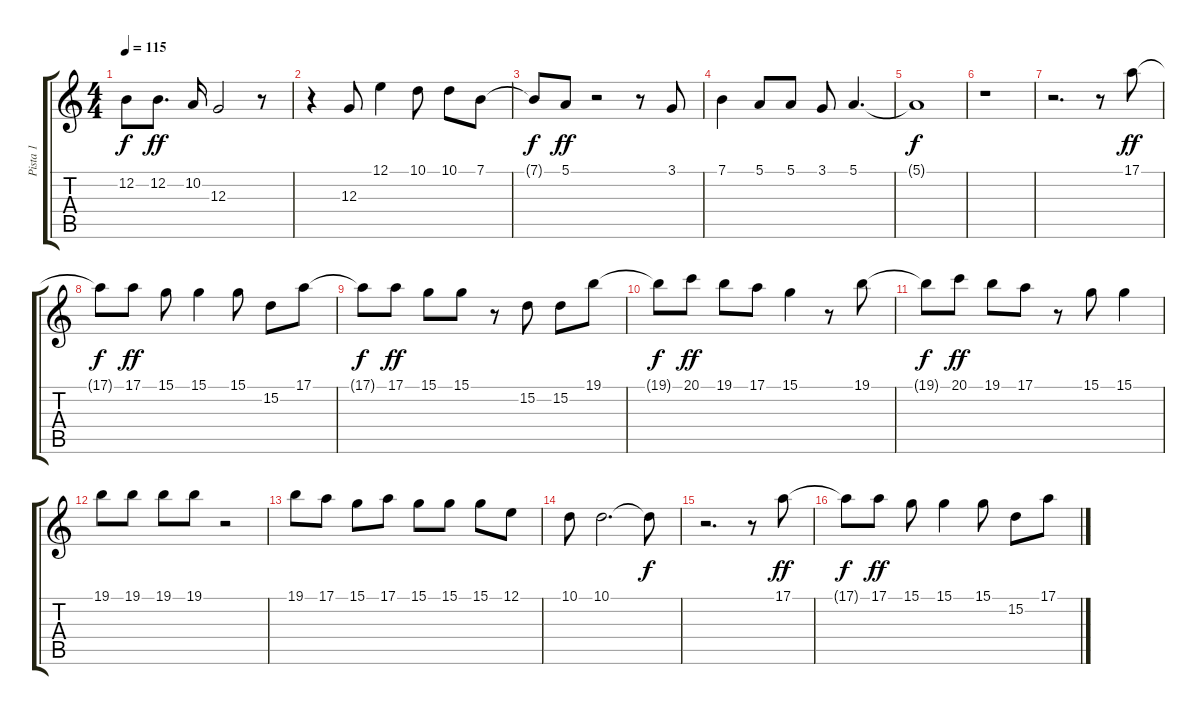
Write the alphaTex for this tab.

\track ("Pista 1" "Pista 1") {instrument flute}
\staff {score tabs}
\tuning (E4 B3 G3 D3 A2 E2) {hide}
\ts (4 4)
\tempo 115
\clef g2
\ks c
12.2{t}.8{dy f} 12.2.8{d dy ff} 10.2.16 12.3.2 r.8 |
r.4 12.3.8 12.1.4 10.1.8 10.1.8 7.1.8 |
7.1{t}.8{dy f} 5.1.8{dy ff} r.2 r.8 3.1.8 |
7.1.4 5.1.8 5.1.8 3.1.8 5.1.4{d} |
5.1{t}.1{dy f} |
r.1 |
r.2{d} r.8 17.1.8{dy ff} |
17.1{t}.8{dy f} 17.1.8{dy ff} 15.1.8 15.1.4 15.1.8 15.2.8 17.1.8 |
17.1{t}.8{dy f} 17.1.8{dy ff} 15.1.8 15.1.8 r.8 15.2.8 15.2.8 19.1.8 |
19.1{t}.8{dy f} 20.1.8{dy ff} 19.1.8 17.1.8 15.1.4 r.8 19.1.8 |
19.1{t}.8{dy f} 20.1.8{dy ff} 19.1.8 17.1.8 r.8 15.1.8 15.1.4 |
19.1.8 19.1.8 19.1.8 19.1.8 r.2 |
19.1.8 17.1.8 15.1.8 17.1.8 15.1.8 15.1.8 15.1.8 12.1.8 |
10.1.8 10.1.2{d} 10.1{t}.8{dy f} |
r.2{d} r.8 17.1.8{dy ff} |
17.1{t}.8{dy f} 17.1.8{dy ff} 15.1.8 15.1.4 15.1.8 15.2.8 17.1.8
